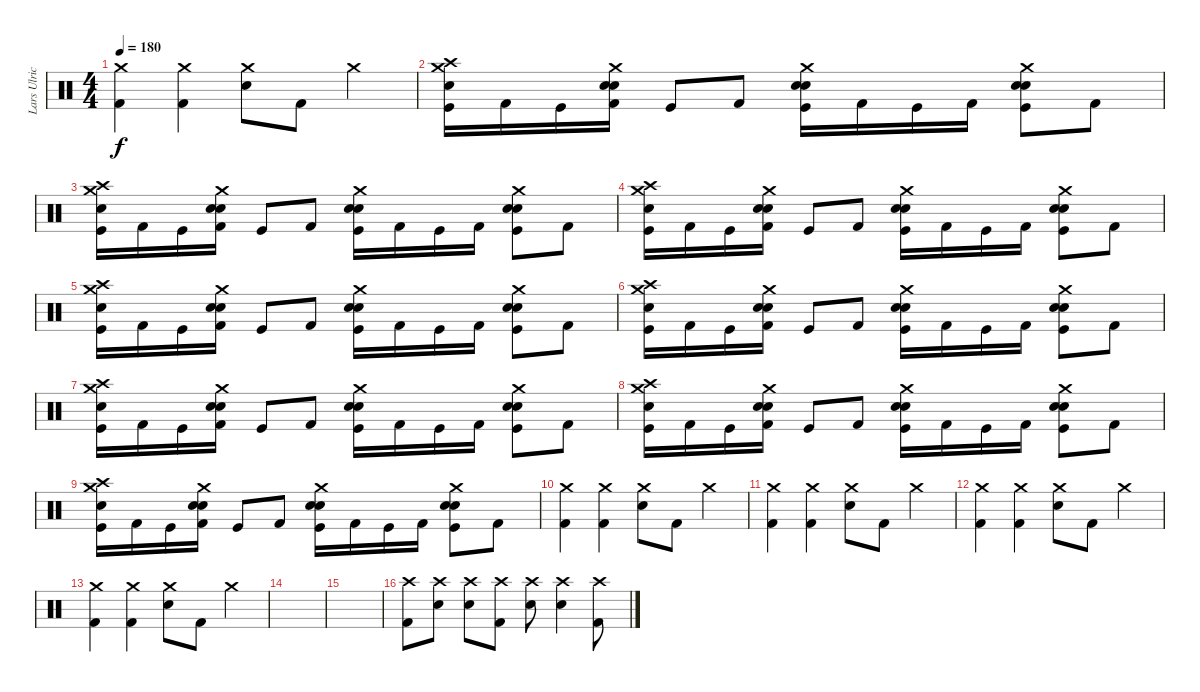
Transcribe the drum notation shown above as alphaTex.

\track ("Lars Ulrich" "Lars Ulric") {instrument percussion}
\staff {score}
\articulation defaults
\ts (4 4)
\tempo 180
\clef neutral
\ks c
("Crash medium (hit)" "Kick (hit) 2").4{dy f} ("Crash medium (hit)" "Kick (hit) 2").4 ("Crash medium (hit)" "Electric Snare (hit)").8 "Kick (hit) 2".8 "Crash medium (hit)".4 |
("Snare (hit) 2" "Crash medium (hit)" "Crash high (hit)" "Kick (hit)").16 "Kick (hit) 2".16 "Kick (hit)".16 ("Snare (hit) 2" "Crash medium (hit)" "Electric Snare (hit)" "Kick (hit) 2").16 "Kick (hit)".8 "Kick (hit) 2".8 ("Snare (hit) 2" "Crash medium (hit)" "Electric Snare (hit)" "Kick (hit)").16 "Kick (hit) 2".16 "Kick (hit)".16 "Kick (hit) 2".16 ("Snare (hit) 2" "Crash medium (hit)" "Electric Snare (hit)" "Kick (hit)").8 "Kick (hit) 2".8 |
("Snare (hit) 2" "Crash medium (hit)" "Crash high (hit)" "Kick (hit)").16 "Kick (hit) 2".16 "Kick (hit)".16 ("Snare (hit) 2" "Crash medium (hit)" "Electric Snare (hit)" "Kick (hit) 2").16 "Kick (hit)".8 "Kick (hit) 2".8 ("Snare (hit) 2" "Crash medium (hit)" "Electric Snare (hit)" "Kick (hit)").16 "Kick (hit) 2".16 "Kick (hit)".16 "Kick (hit) 2".16 ("Snare (hit) 2" "Crash medium (hit)" "Electric Snare (hit)" "Kick (hit)").8 "Kick (hit) 2".8 |
("Snare (hit) 2" "Crash medium (hit)" "Crash high (hit)" "Kick (hit)").16 "Kick (hit) 2".16 "Kick (hit)".16 ("Snare (hit) 2" "Crash medium (hit)" "Electric Snare (hit)" "Kick (hit) 2").16 "Kick (hit)".8 "Kick (hit) 2".8 ("Snare (hit) 2" "Crash medium (hit)" "Electric Snare (hit)" "Kick (hit)").16 "Kick (hit) 2".16 "Kick (hit)".16 "Kick (hit) 2".16 ("Snare (hit) 2" "Crash medium (hit)" "Electric Snare (hit)" "Kick (hit)").8 "Kick (hit) 2".8 |
("Snare (hit) 2" "Crash medium (hit)" "Crash high (hit)" "Kick (hit)").16 "Kick (hit) 2".16 "Kick (hit)".16 ("Snare (hit) 2" "Crash medium (hit)" "Electric Snare (hit)" "Kick (hit) 2").16 "Kick (hit)".8 "Kick (hit) 2".8 ("Snare (hit) 2" "Crash medium (hit)" "Electric Snare (hit)" "Kick (hit)").16 "Kick (hit) 2".16 "Kick (hit)".16 "Kick (hit) 2".16 ("Snare (hit) 2" "Crash medium (hit)" "Electric Snare (hit)" "Kick (hit)").8 "Kick (hit) 2".8 |
("Snare (hit) 2" "Crash medium (hit)" "Crash high (hit)" "Kick (hit)").16 "Kick (hit) 2".16 "Kick (hit)".16 ("Snare (hit) 2" "Crash medium (hit)" "Electric Snare (hit)" "Kick (hit) 2").16 "Kick (hit)".8 "Kick (hit) 2".8 ("Snare (hit) 2" "Crash medium (hit)" "Electric Snare (hit)" "Kick (hit)").16 "Kick (hit) 2".16 "Kick (hit)".16 "Kick (hit) 2".16 ("Snare (hit) 2" "Crash medium (hit)" "Electric Snare (hit)" "Kick (hit)").8 "Kick (hit) 2".8 |
("Snare (hit) 2" "Crash medium (hit)" "Crash high (hit)" "Kick (hit)").16 "Kick (hit) 2".16 "Kick (hit)".16 ("Snare (hit) 2" "Crash medium (hit)" "Electric Snare (hit)" "Kick (hit) 2").16 "Kick (hit)".8 "Kick (hit) 2".8 ("Snare (hit) 2" "Crash medium (hit)" "Electric Snare (hit)" "Kick (hit)").16 "Kick (hit) 2".16 "Kick (hit)".16 "Kick (hit) 2".16 ("Snare (hit) 2" "Crash medium (hit)" "Electric Snare (hit)" "Kick (hit)").8 "Kick (hit) 2".8 |
("Snare (hit) 2" "Crash medium (hit)" "Crash high (hit)" "Kick (hit)").16 "Kick (hit) 2".16 "Kick (hit)".16 ("Snare (hit) 2" "Crash medium (hit)" "Electric Snare (hit)" "Kick (hit) 2").16 "Kick (hit)".8 "Kick (hit) 2".8 ("Snare (hit) 2" "Crash medium (hit)" "Electric Snare (hit)" "Kick (hit)").16 "Kick (hit) 2".16 "Kick (hit)".16 "Kick (hit) 2".16 ("Snare (hit) 2" "Crash medium (hit)" "Electric Snare (hit)" "Kick (hit)").8 "Kick (hit) 2".8 |
("Snare (hit) 2" "Crash medium (hit)" "Crash high (hit)" "Kick (hit)").16 "Kick (hit) 2".16 "Kick (hit)".16 ("Snare (hit) 2" "Crash medium (hit)" "Electric Snare (hit)" "Kick (hit) 2").16 "Kick (hit)".8 "Kick (hit) 2".8 ("Snare (hit) 2" "Crash medium (hit)" "Electric Snare (hit)" "Kick (hit)").16 "Kick (hit) 2".16 "Kick (hit)".16 "Kick (hit) 2".16 ("Snare (hit) 2" "Crash medium (hit)" "Electric Snare (hit)" "Kick (hit)").8 "Kick (hit) 2".8 |
("Crash medium (hit)" "Kick (hit) 2").4 ("Crash medium (hit)" "Kick (hit) 2").4 ("Crash medium (hit)" "Electric Snare (hit)").8 "Kick (hit) 2".8 "Crash medium (hit)".4 |
("Crash medium (hit)" "Kick (hit) 2").4 ("Crash medium (hit)" "Kick (hit) 2").4 ("Crash medium (hit)" "Electric Snare (hit)").8 "Kick (hit) 2".8 "Crash medium (hit)".4 |
("Crash medium (hit)" "Kick (hit) 2").4 ("Crash medium (hit)" "Kick (hit) 2").4 ("Crash medium (hit)" "Electric Snare (hit)").8 "Kick (hit) 2".8 "Crash medium (hit)".4 |
("Crash medium (hit)" "Kick (hit) 2").4 ("Crash medium (hit)" "Kick (hit) 2").4 ("Crash medium (hit)" "Electric Snare (hit)").8 "Kick (hit) 2".8 "Crash medium (hit)".4 |
|
|
("Crash high (hit)" "Kick (hit) 2").8 ("Crash high (hit)" "Electric Snare (hit)").8 ("Crash high (hit)" "Electric Snare (hit)").8 ("Crash high (hit)" "Kick (hit) 2").8 ("Crash high (hit)" "Electric Snare (hit)").8 ("Crash high (hit)" "Electric Snare (hit)").4 ("Crash high (hit)" "Kick (hit) 2").8
